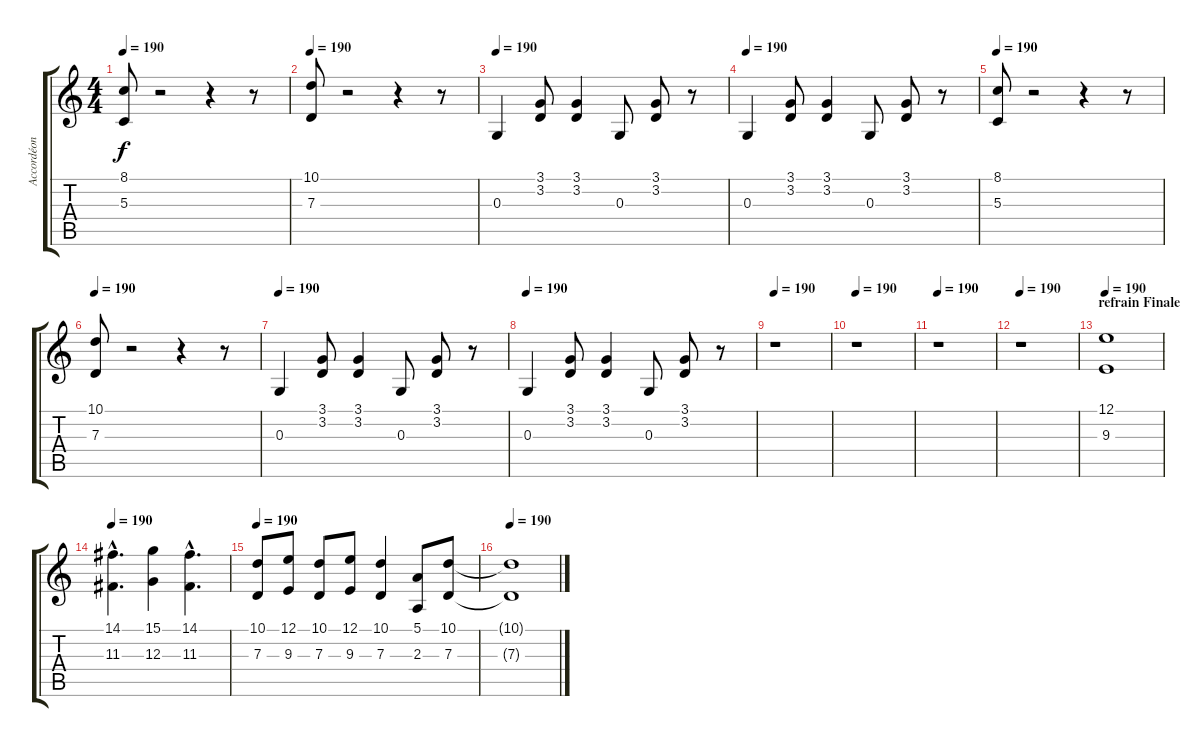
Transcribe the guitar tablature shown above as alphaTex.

\track ("Accordéon" "Accordéon") {instrument accordion}
\staff {score tabs}
\tuning (E4 B3 G3 D3 A2 E2) {hide}
\ts (4 4)
\tempo 200
\tempo 190
\clef g2
\ks c
(8.1 5.3).8{dy f} r.2 r.4 r.8 |
\tempo 190
(10.1 7.3).8 r.2 r.4 r.8 |
\tempo 190
0.3.4 (3.1 3.2).8 (3.1 3.2).4 0.3.8 (3.1 3.2).8 r.8 |
\tempo 190
0.3.4 (3.1 3.2).8 (3.1 3.2).4 0.3.8 (3.1 3.2).8 r.8 |
\tempo 200
\tempo 190
(8.1 5.3).8 r.2 r.4 r.8 |
\tempo 190
(10.1 7.3).8 r.2 r.4 r.8 |
\tempo 190
0.3.4 (3.1 3.2).8 (3.1 3.2).4 0.3.8 (3.1 3.2).8 r.8 |
\tempo 190
0.3.4 (3.1 3.2).8 (3.1 3.2).4 0.3.8 (3.1 3.2).8 r.8 |
\tempo 190
r.1 |
\tempo 190
r.1 |
\tempo 190
r.1 |
\tempo 190
r.1 |
\section ("" "refrain Finale")
\tempo 190
(12.1 9.3).1 |
\tempo 190
(14.1{hac} 11.3{hac}).4{d} (15.1 12.3).4 (14.1{hac} 11.3{hac}).4{d} |
\tempo 190
(10.1 7.3).8 (12.1 9.3).8 (10.1 7.3).8 (12.1 9.3).8 (10.1 7.3).4 (5.1 2.3).8 (10.1 7.3).8 |
\tempo 190
(10.1{t} 7.3{t}).1
